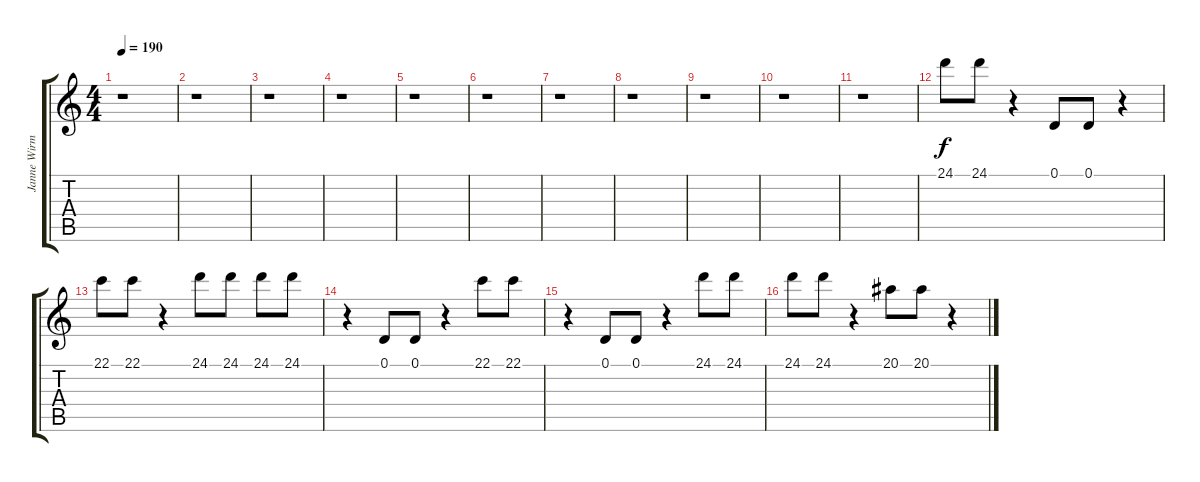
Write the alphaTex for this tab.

\track ("Janne Wirman" "Janne Wirm") {instrument stringensemble1}
\staff {score tabs}
\tuning (D4 A3 F3 C3 G2 D2) {hide}
\ts (4 4)
\tempo 190
\clef g2
\ks c
r.1{dy f} |
r.1 |
r.1 |
r.1 |
r.1 |
r.1 |
r.1 |
r.1 |
r.1 |
r.1 |
r.1 |
24.1.8 24.1.8 r.4 0.1.8 0.1.8 r.4 |
22.1.8 22.1.8 r.4 24.1.8 24.1.8 24.1.8 24.1.8 |
r.4 0.1.8 0.1.8 r.4 22.1.8 22.1.8 |
r.4 0.1.8 0.1.8 r.4 24.1.8 24.1.8 |
24.1.8 24.1.8 r.4 20.1.8 20.1.8 r.4
